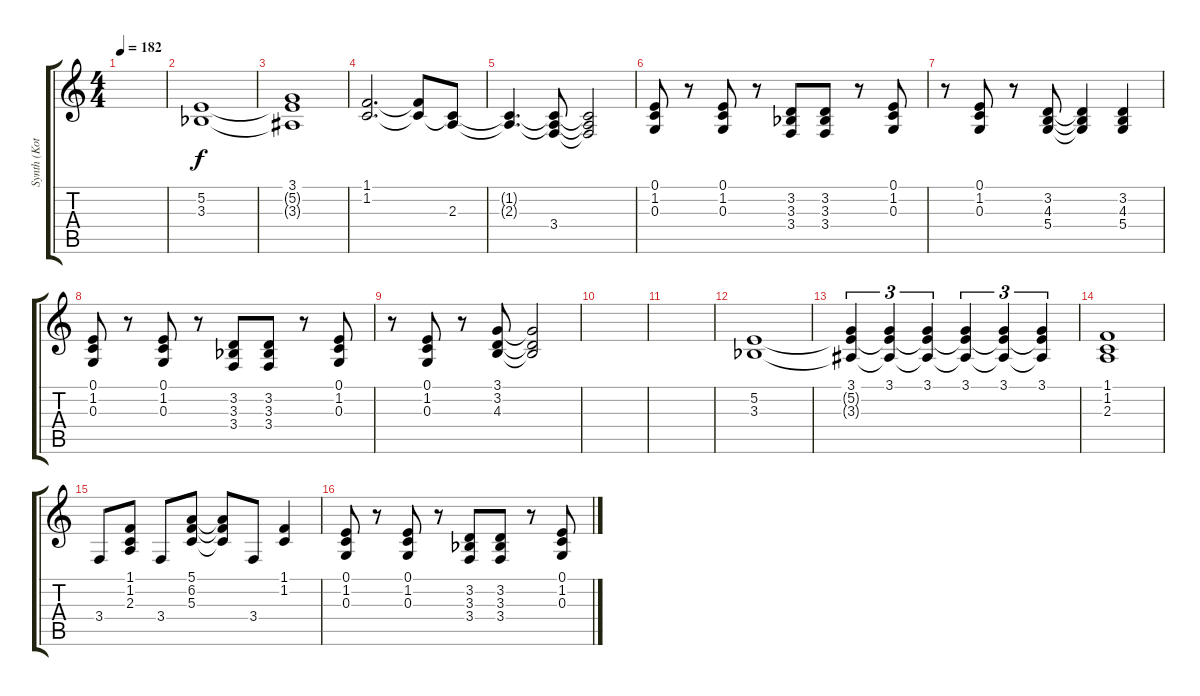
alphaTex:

\track ("Synth (Kotobuki Tsumugi)" "Synth (Kot") {instrument drawbarorgan}
\staff {score tabs}
\tuning (E4 B3 G3 D3 A2 E2) {hide}
\ts (4 4)
\tempo 182
\clef g2
\ks c
|
(5.2 3.3{acc b}).1 |
(3.1 5.2{t} 3.3{t}).1 |
(1.1 1.2).2{d} (1.1{t} 1.2{t}).8 (1.2{t} 2.3).8 |
(1.2{t} 2.3{t}).4{d} (1.2{t} 2.3{t} 3.4).8 (1.2{t} 2.3{t} 3.4{t}).2 |
(0.1 1.2 0.3).8 r.8 (0.1 1.2 0.3).8 r.8 (3.2 3.3{acc b} 3.4).8 (3.2 3.3{acc b} 3.4).8 r.8 (0.1 1.2 0.3).8 |
r.8 (0.1 1.2 0.3).8 r.8 (3.2 4.3 5.4).8 (3.2{t} 4.3{t} 5.4{t}).4 (3.2 4.3 5.4).4 |
(0.1 1.2 0.3).8 r.8 (0.1 1.2 0.3).8 r.8 (3.2 3.3{acc b} 3.4).8 (3.2 3.3{acc b} 3.4).8 r.8 (0.1 1.2 0.3).8 |
r.8 (0.1 1.2 0.3).8 r.8 (3.1 3.2 4.3).8 (3.1{t} 3.2{t} 4.3{t}).2 |
|
|
(5.2 3.3{acc b}).1 |
(3.1 5.2{t} 3.3{t}).4{tu (3 2)} (3.1 5.2{t} 3.3{t}).4{tu (3 2)} (3.1 5.2{t} 3.3{t}).4{tu (3 2)} (3.1 5.2{t} 3.3{t}).4{tu (3 2)} (3.1 5.2{t} 3.3{t}).4{tu (3 2)} (3.1 5.2{t} 3.3{t}).4{tu (3 2)} |
(1.1 1.2 2.3).1 |
3.4.8 (1.1 1.2 2.3).8 3.4.8 (5.1 6.2 5.3).8 (5.1{t} 6.2{t} 5.3{t}).8 3.4.8 (1.1 1.2).4 |
(0.1 1.2 0.3).8 r.8 (0.1 1.2 0.3).8 r.8 (3.2 3.3{acc b} 3.4).8 (3.2 3.3{acc b} 3.4).8 r.8 (0.1 1.2 0.3).8
